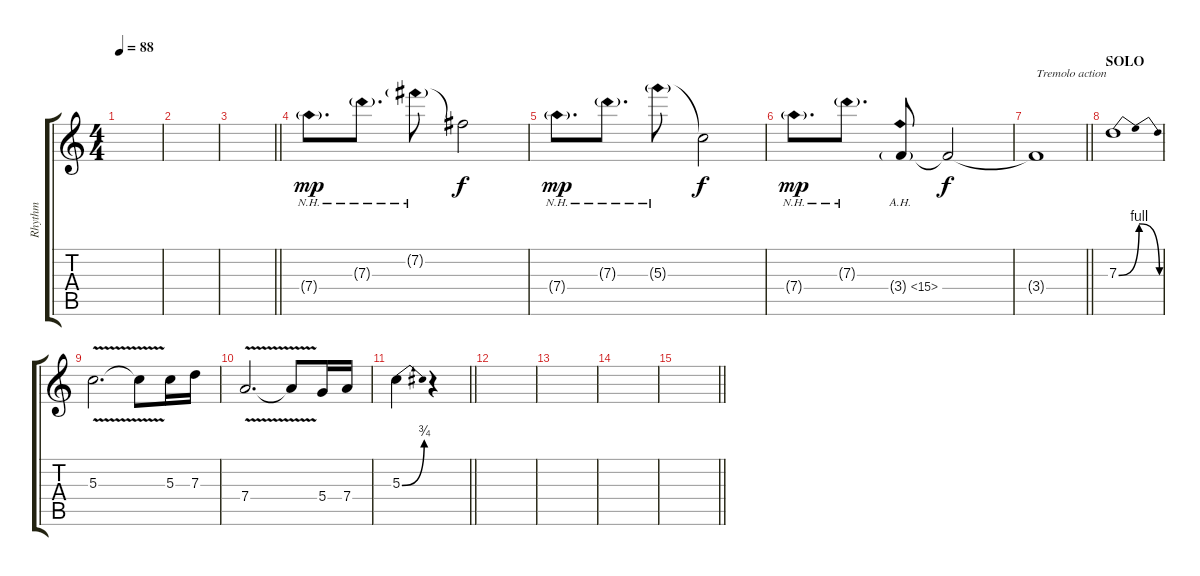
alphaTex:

\track ("Rhythm" "Rhythm") {instrument distortionguitar}
\staff {score tabs}
\tuning (E4 B3 G3 D3 A2 E2) {hide}
\ts (4 4)
\tempo 88
\clef g2
\ks c
|
|
\barLineRight lightlight
|
7.4{nh g}.8{d dy mp} 7.3{nh g}.8{d} 7.2{nh g}.8 7.2{t}.2{dy f} |
7.4{nh g}.8{d dy mp} 7.3{nh g}.8{d} 5.3{nh g}.8 5.3{t}.2{dy f} |
7.4{nh g}.8{d dy mp} 7.3{nh g}.8{d} 3.4{ah 12 g}.8 3.4{t}.2{dy f} |
\barLineRight lightlight
3.4{t}.1{txt "Tremolo action"} |
\section ("" "SOLO")
7.3{be (bendrelease 0 0 10 4 30 4 60 0)}.1 |
5.3{v}.2{d} 5.3{t}.8 5.3.16 7.3.16 |
7.4{v}.2{d} 7.4{t}.8 5.4.16 7.4.16 |
\barLineRight lightlight
5.3{be (bend 0 0 60 3)}.4 r.4 |
|
|
|
\barLineRight lightlight
